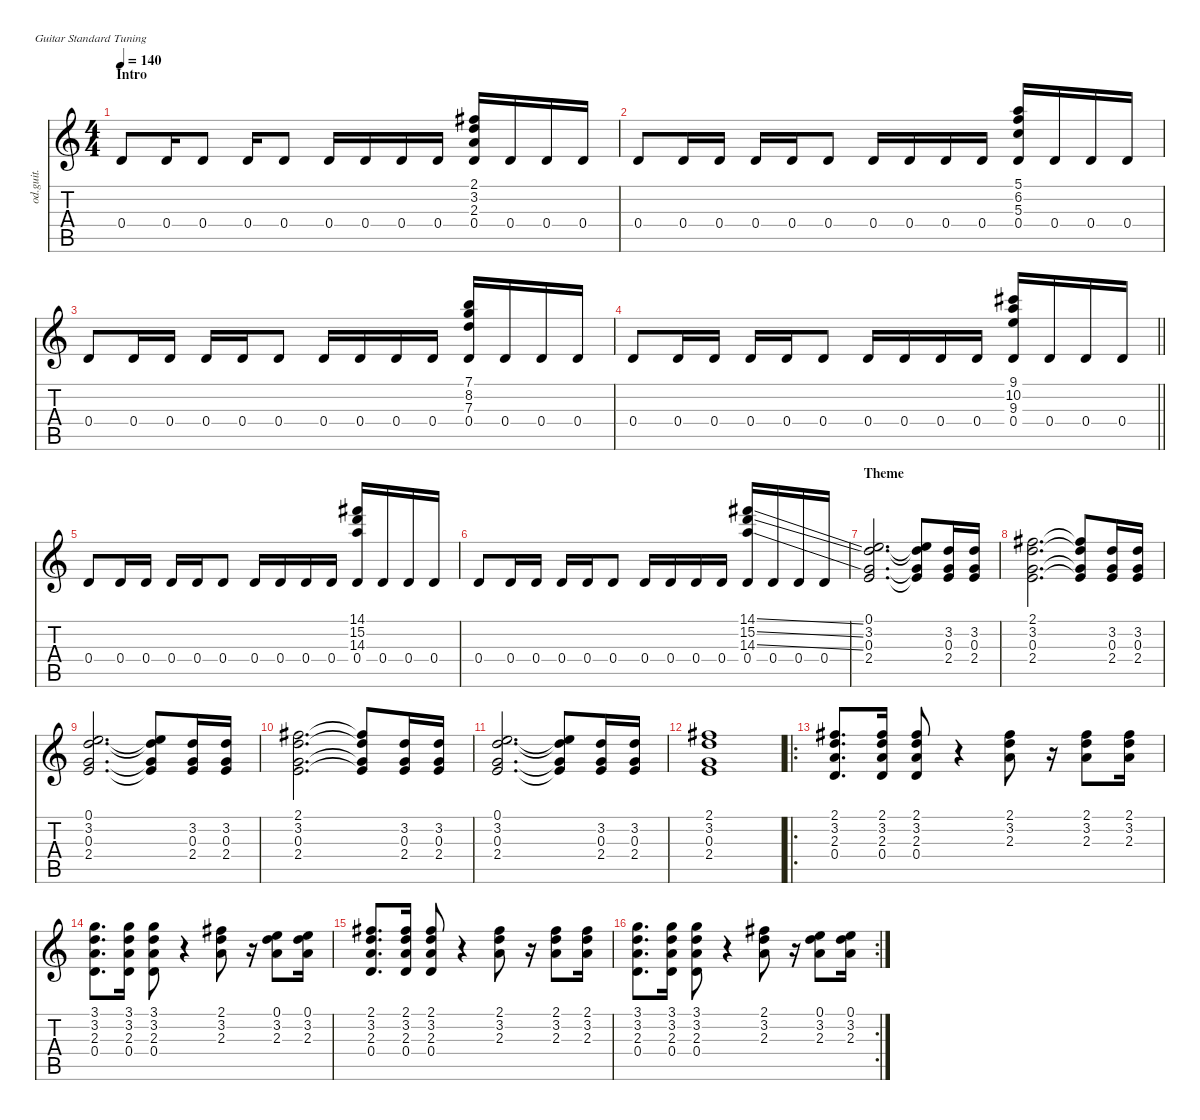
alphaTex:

\defaultSystemsLayout 4
\hideDynamics
\bracketExtendMode nobrackets
\otherSystemsTrackNameOrientation horizontal
\track ("Guitar IV (12-string)" "od.guit.") {defaultSystemsLayout 4 instrument overdrivenguitar}
\staff {score tabs}
\tuning (E4 B3 G3 D3 A2 E2)
\ts (4 4)
\section ("" "Intro")
\tempo 140
\clef g2
\ks c
0.4.8{dy f instrument overdrivenguitar beam Up} 0.4.16{beam Up} 0.4.8{beam Up} 0.4.16{beam Up} 0.4.8{beam Up} 0.4.16{beam Up} 0.4.16{beam Up} 0.4.16{beam Up} 0.4.16{beam Up} (2.1{acc #} 3.2 2.3 0.4).16{beam Up} 0.4.16{beam Up} 0.4.16{beam Up} 0.4.16{beam Up} |
0.4.8{beam Up} 0.4.16{beam Up} 0.4.16{beam Up} 0.4.16{beam Up} 0.4.16{beam Up} 0.4.8{beam Up} 0.4.16{beam Up} 0.4.16{beam Up} 0.4.16{beam Up} 0.4.16{beam Up} (5.1 6.2 5.3 0.4).16{beam Up} 0.4.16{beam Up} 0.4.16{beam Up} 0.4.16{beam Up} |
0.4.8{beam Up} 0.4.16{beam Up} 0.4.16{beam Up} 0.4.16{beam Up} 0.4.16{beam Up} 0.4.8{beam Up} 0.4.16{beam Up} 0.4.16{beam Up} 0.4.16{beam Up} 0.4.16{beam Up} (7.1 8.2 7.3 0.4).16{beam Up} 0.4.16{beam Up} 0.4.16{beam Up} 0.4.16{beam Up} |
\barLineRight lightlight
0.4.8{beam Up} 0.4.16{beam Up} 0.4.16{beam Up} 0.4.16{beam Up} 0.4.16{beam Up} 0.4.8{beam Up} 0.4.16{beam Up} 0.4.16{beam Up} 0.4.16{beam Up} 0.4.16{beam Up} (9.1{acc #} 10.2 9.3 0.4).16{beam Up} 0.4.16{beam Up} 0.4.16{beam Up} 0.4.16{beam Up} |
0.4.8{beam Up} 0.4.16{beam Up} 0.4.16{beam Up} 0.4.16{beam Up} 0.4.16{beam Up} 0.4.8{beam Up} 0.4.16{beam Up} 0.4.16{beam Up} 0.4.16{beam Up} 0.4.16{beam Up} (14.1{acc #} 15.2 14.3 0.4).16{beam Up} 0.4.16{beam Up} 0.4.16{beam Up} 0.4.16{beam Up} |
0.4.8{beam Up} 0.4.16{beam Up} 0.4.16{beam Up} 0.4.16{beam Up} 0.4.16{beam Up} 0.4.8{beam Up} 0.4.16{beam Up} 0.4.16{beam Up} 0.4.16{beam Up} 0.4.16{beam Up} (14.1{ss acc #} 15.2{ss} 14.3{ss} 0.4).16{beam Up} 0.4.16{beam Up} 0.4.16{beam Up} 0.4.16{beam Up} |
\section ("" "Theme")
(0.1 3.2 0.3 2.4).2{d beam Up} (0.1{t} 3.2{t} 0.3{t} 2.4{t}).8{beam Up} (3.2 0.3 2.4).16{beam Up} (3.2 0.3 2.4).16{beam Up} |
(2.1{acc #} 3.2 0.3 2.4).2{d beam Down} (2.1{t acc #} 3.2{t} 0.3{t} 2.4{t}).8{beam Up} (3.2 0.3 2.4).16{beam Up} (3.2 0.3 2.4).16{beam Up} |
(0.1 3.2 0.3 2.4).2{d beam Up} (0.1{t} 3.2{t} 0.3{t} 2.4{t}).8{beam Up} (3.2 0.3 2.4).16{beam Up} (3.2 0.3 2.4).16{beam Up} |
(2.1{acc #} 3.2 0.3 2.4).2{d beam Down} (2.1{t acc #} 3.2{t} 0.3{t} 2.4{t}).8{beam Up} (3.2 0.3 2.4).16{beam Up} (3.2 0.3 2.4).16{beam Up} |
(0.1 3.2 0.3 2.4).2{d beam Up} (0.1{t} 3.2{t} 0.3{t} 2.4{t}).8{beam Up} (3.2 0.3 2.4).16{beam Up} (3.2 0.3 2.4).16{beam Up} |
(2.1{acc #} 3.2 0.3 2.4).1{beam Down} |
\ro
(2.1{acc #} 3.2 2.3 0.4).8{d beam Up} (2.1{acc #} 3.2 2.3 0.4).16{beam Up} (2.1{acc #} 3.2 2.3 0.4).8{beam Up} r.4{beam Up} (2.1{acc #} 3.2 2.3).8{beam Down} r.16{beam Down} (2.1{acc #} 3.2 2.3).8{beam Down} (2.1{acc #} 3.2 2.3).16{beam Down} |
(3.1 3.2 2.3 0.4).8{d beam Down} (3.1 3.2 2.3 0.4).16{beam Down} (3.1 3.2 2.3 0.4).8{beam Down} r.4{beam Down} (2.1{acc #} 3.2 2.3).8{beam Down} r.16{beam Down} (0.1 3.2 2.3).8{beam Down} (0.1 3.2 2.3).16{beam Down} |
(2.1{acc #} 3.2 2.3 0.4).8{d beam Up} (2.1{acc #} 3.2 2.3 0.4).16{beam Up} (2.1{acc #} 3.2 2.3 0.4).8{beam Up} r.4{beam Up} (2.1{acc #} 3.2 2.3).8{beam Down} r.16{beam Down} (2.1{acc #} 3.2 2.3).8{beam Down} (2.1{acc #} 3.2 2.3).16{beam Down} |
\rc 2
(3.1 3.2 2.3 0.4).8{d beam Down} (3.1 3.2 2.3 0.4).16{beam Down} (3.1 3.2 2.3 0.4).8{beam Down} r.4{beam Down} (2.1{acc #} 3.2 2.3).8{beam Down} r.16{beam Down} (0.1 3.2 2.3).8{beam Down} (0.1 3.2 2.3).16{beam Down}
